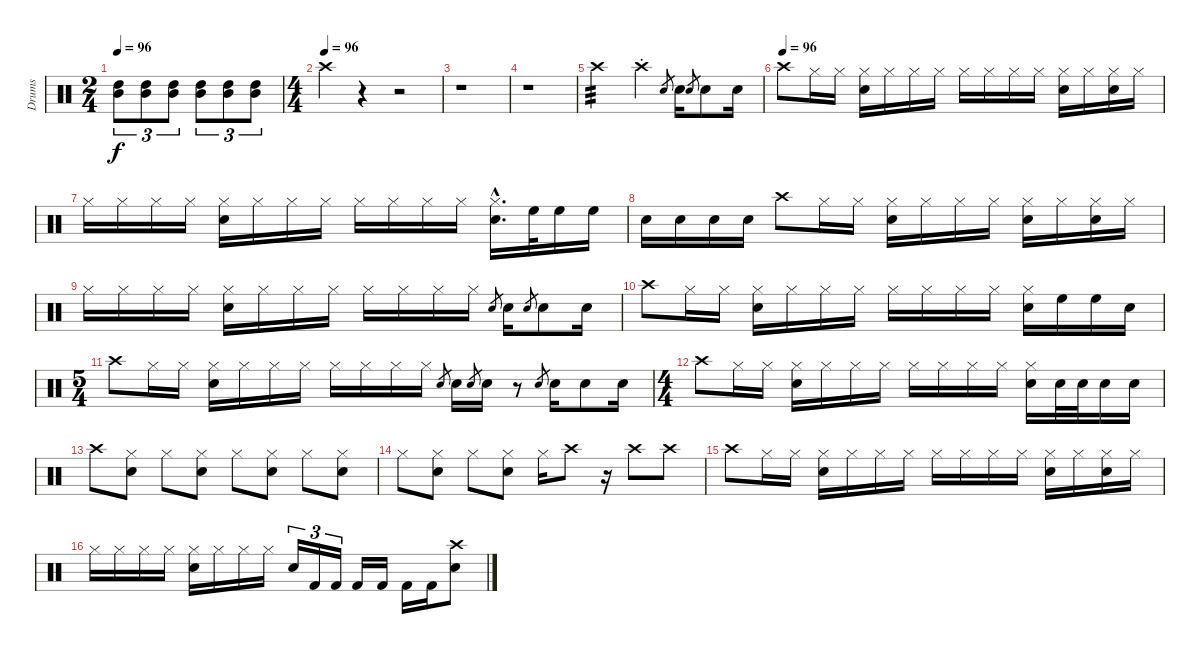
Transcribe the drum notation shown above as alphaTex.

\track ("Drums" "Drums") {instrument percussion}
\staff {score}
\articulation defaults
\ts (2 4)
\tempo 96
\clef neutral
\ks c
("Mid Tom (hit)" "High Tom (hit)").8{tu (3 2) dy f} ("Mid Tom (hit)" "High Tom (hit)").8{tu (3 2)} ("Mid Tom (hit)" "High Tom (hit)").8{tu (3 2)} ("Mid Tom (hit)" "High Tom (hit)").8{tu (3 2)} ("Mid Tom (hit)" "High Tom (hit)").8{tu (3 2)} ("Mid Tom (hit)" "High Tom (hit)").8{tu (3 2)} |
\ts (4 4)
\tempo (96)
"Crash high (hit)".4 r.4 r.2 |
r.1 |
r.1 |
"Crash high (hit)".2{tp 3 volume 13} "Crash high (hit)"{st}.4 "Snare (hit) 2".8{gr} "Snare (hit) 2".16 "Snare (hit) 2".8{gr} "Snare (hit) 2".8 "Snare (hit) 2".16 |
\tempo (96)
"Crash high (hit)".8 "Hi-Hat (closed)".16 "Hi-Hat (closed)".16 ("Hi-Hat (closed)" "Snare (hit) 2").16 "Hi-Hat (closed)".16 "Hi-Hat (closed)".16 "Hi-Hat (closed)".16 "Hi-Hat (closed)".16 "Hi-Hat (closed)".16 "Hi-Hat (closed)".16 "Hi-Hat (closed)".16 ("Hi-Hat (closed)" "Snare (hit) 2").16 "Hi-Hat (closed)".16 ("Hi-Hat (closed)" "Snare (hit) 2").16 "Hi-Hat (closed)".16 |
"Hi-Hat (closed)".16 "Hi-Hat (closed)".16 "Hi-Hat (closed)".16 "Hi-Hat (closed)".16 ("Hi-Hat (closed)" "Snare (hit) 2").16 "Hi-Hat (closed)".16 "Hi-Hat (closed)".16 "Hi-Hat (closed)".16 "Hi-Hat (closed)".16 "Hi-Hat (closed)".16 "Hi-Hat (closed)".16 "Hi-Hat (closed)".16 ("Hi-Hat (closed)"{hac} "Snare (hit) 2"{hac}).16{d} "High Floor Tom (hit)".32 "High Floor Tom (hit)".16 "High Floor Tom (hit)".16 |
"Snare (hit) 2".16 "Snare (hit) 2".16 "Snare (hit) 2".16 "Snare (hit) 2".16 "Crash high (hit)".8 "Hi-Hat (closed)".16 "Hi-Hat (closed)".16 ("Hi-Hat (closed)" "Snare (hit) 2").16 "Hi-Hat (closed)".16 "Hi-Hat (closed)".16 "Hi-Hat (closed)".16 ("Hi-Hat (closed)" "Snare (hit) 2").16 "Hi-Hat (closed)".16 ("Hi-Hat (closed)" "Snare (hit) 2").16 "Hi-Hat (closed)".16 |
"Hi-Hat (closed)".16 "Hi-Hat (closed)".16 "Hi-Hat (closed)".16 "Hi-Hat (closed)".16 ("Hi-Hat (closed)" "Snare (hit) 2").16 "Hi-Hat (closed)".16 "Hi-Hat (closed)".16 "Hi-Hat (closed)".16 "Hi-Hat (closed)".16 "Hi-Hat (closed)".16 "Hi-Hat (closed)".16 "Hi-Hat (closed)".16 "Snare (hit) 2".8{gr} "Snare (hit) 2".16 "Snare (hit) 2".8{gr} "Snare (hit) 2".8 "Snare (hit) 2".16 |
"Crash high (hit)".8 "Hi-Hat (closed)".16 "Hi-Hat (closed)".16 ("Hi-Hat (closed)" "Snare (hit) 2").16 "Hi-Hat (closed)".16 "Hi-Hat (closed)".16 "Hi-Hat (closed)".16 "Hi-Hat (closed)".16 "Hi-Hat (closed)".16 "Hi-Hat (closed)".16 "Hi-Hat (closed)".16 ("Hi-Hat (closed)" "Snare (hit) 2").16 "High Floor Tom (hit)".16 "High Floor Tom (hit)".16 "Snare (hit) 2".16 |
\ts (5 4)
"Crash high (hit)".8 "Hi-Hat (closed)".16 "Hi-Hat (closed)".16 ("Hi-Hat (closed)" "Snare (hit) 2").16 "Hi-Hat (closed)".16 "Hi-Hat (closed)".16 "Hi-Hat (closed)".16 "Hi-Hat (closed)".16 "Hi-Hat (closed)".16 "Hi-Hat (closed)".16 "Hi-Hat (closed)".16 "Snare (hit) 2".8{gr} "Snare (hit) 2".16 "Snare (hit) 2".8{gr} "Snare (hit) 2".16 r.8 "Snare (hit) 2".8{gr} "Snare (hit) 2".16 "Snare (hit) 2".8 "Snare (hit) 2".16 |
\ts (4 4)
"Crash high (hit)".8 "Hi-Hat (closed)".16 "Hi-Hat (closed)".16 ("Hi-Hat (closed)" "Snare (hit) 2").16 "Hi-Hat (closed)".16 "Hi-Hat (closed)".16 "Hi-Hat (closed)".16 "Hi-Hat (closed)".16 "Hi-Hat (closed)".16 "Hi-Hat (closed)".16 "Hi-Hat (closed)".16 ("Hi-Hat (closed)" "Snare (hit) 2").16 "Snare (hit) 2".32 "Snare (hit) 2".32 "Snare (hit) 2".16 "Snare (hit) 2".16 |
"Crash high (hit)".8 ("Hi-Hat (closed)" "Snare (hit) 2").8 "Hi-Hat (closed)".8 ("Hi-Hat (closed)" "Snare (hit) 2").8 "Hi-Hat (closed)".8 ("Hi-Hat (closed)" "Snare (hit) 2").8 "Hi-Hat (closed)".8 ("Hi-Hat (closed)" "Snare (hit) 2").8 |
"Hi-Hat (closed)".8 ("Hi-Hat (closed)" "Snare (hit) 2").8 "Hi-Hat (closed)".8 ("Hi-Hat (closed)" "Snare (hit) 2").8 "Hi-Hat (closed)".16 "Crash high (hit)".8 r.16 "Crash high (hit)".8 "Crash high (hit)".8 |
"Crash high (hit)".8 "Hi-Hat (closed)".16 "Hi-Hat (closed)".16 ("Hi-Hat (closed)" "Snare (hit) 2").16 "Hi-Hat (closed)".16 "Hi-Hat (closed)".16 "Hi-Hat (closed)".16 "Hi-Hat (closed)".16 "Hi-Hat (closed)".16 "Hi-Hat (closed)".16 "Hi-Hat (closed)".16 ("Hi-Hat (closed)" "Snare (hit) 2").16 "Hi-Hat (closed)".16 ("Hi-Hat (closed)" "Snare (hit) 2").16 "Hi-Hat (closed)".16 |
"Hi-Hat (closed)".16 "Hi-Hat (closed)".16 "Hi-Hat (closed)".16 "Hi-Hat (closed)".16 ("Hi-Hat (closed)" "Snare (hit) 2").16 "Hi-Hat (closed)".16 "Hi-Hat (closed)".16 "Hi-Hat (closed)".16 "Snare (hit) 2".16{tu (3 2)} "Kick (hit) 2".16{tu (3 2)} "Kick (hit) 2".16{tu (3 2)} "Kick (hit) 2".16 "Kick (hit) 2".16 "Kick (hit) 2".16 "Kick (hit) 2".16 ("Crash high (hit)" "Snare (hit) 2").8
